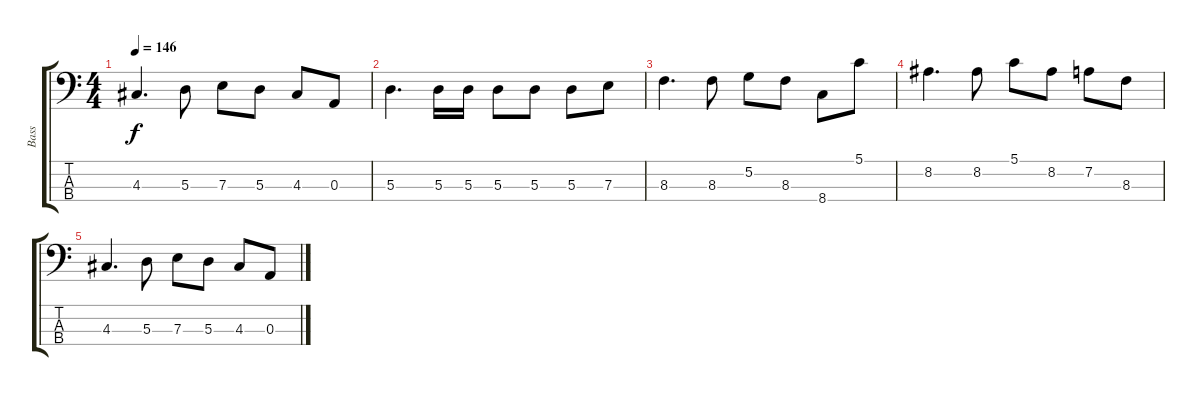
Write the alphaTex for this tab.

\track ("Bass" "Bass") {instrument slapbass1}
\staff {score tabs}
\tuning (G2 D2 A1 E1) {hide}
\ts (4 4)
\tempo 146
\clef f4
\ks c
4.3.4{d dy f} 5.3.8 7.3.8 5.3.8 4.3.8 0.3.8 |
5.3.4{d} 5.3.16 5.3.16 5.3.8 5.3.8 5.3.8 7.3.8 |
8.3.4{d} 8.3.8 5.2.8 8.3.8 8.4.8 5.1.8 |
8.2.4{d} 8.2.8 5.1.8 8.2.8 7.2.8 8.3.8 |
4.3.4{d} 5.3.8 7.3.8 5.3.8 4.3.8 0.3.8
